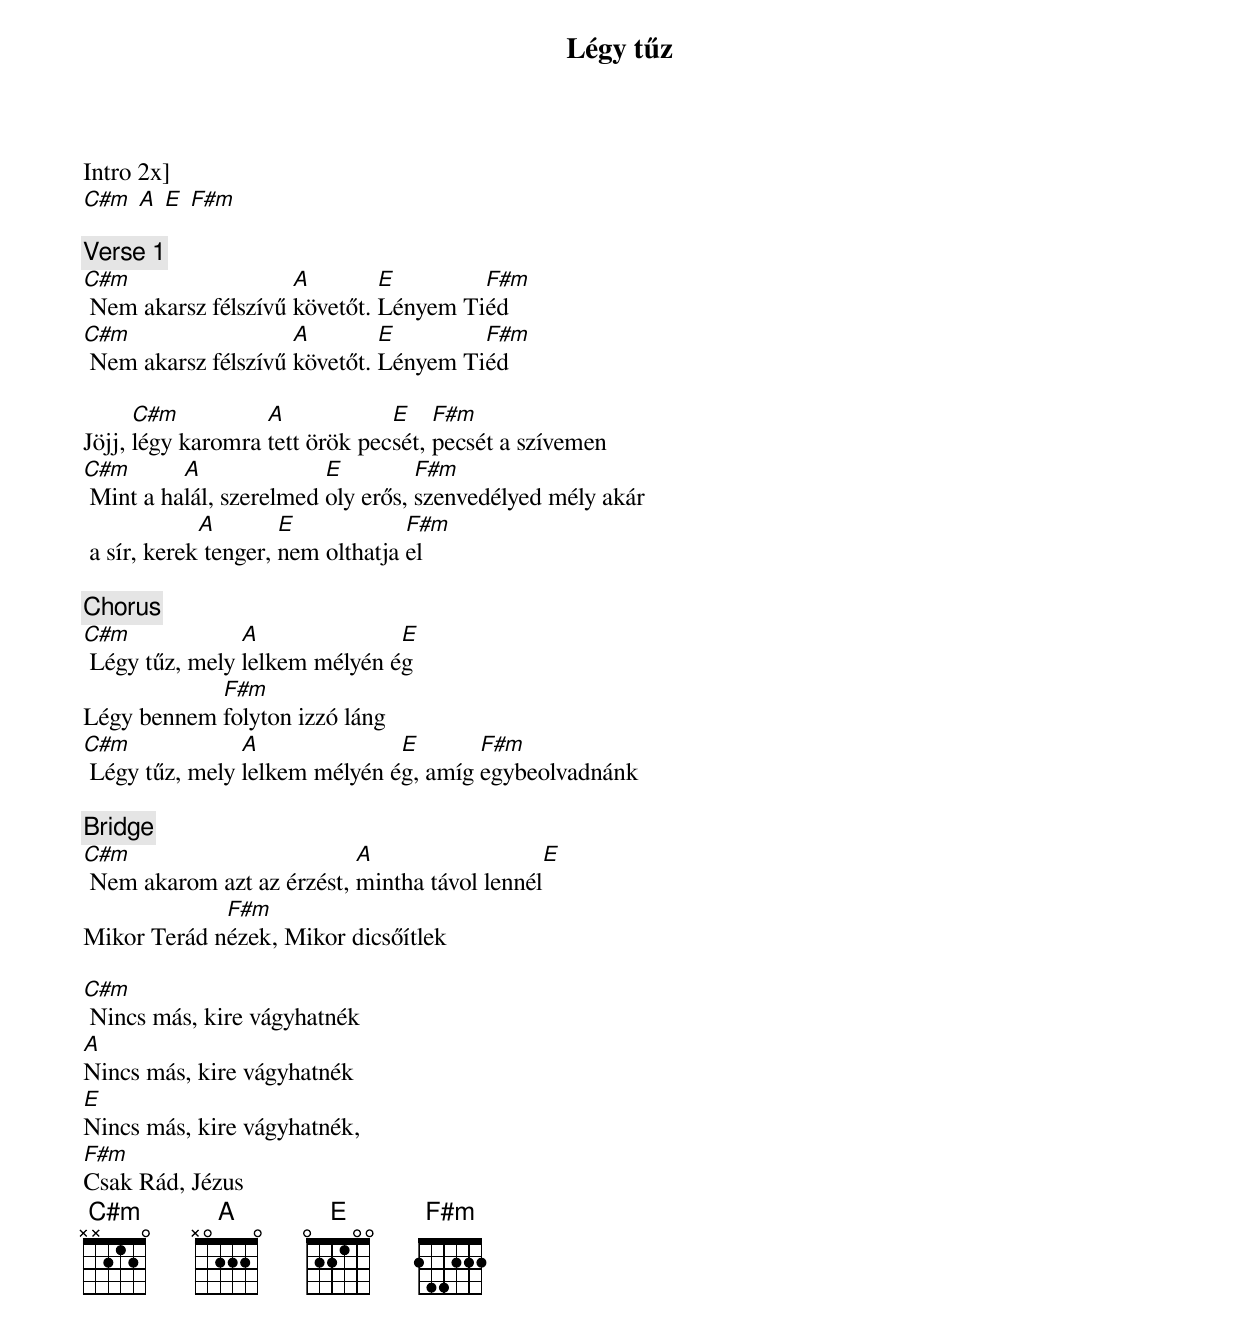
{title: Légy tűz}
{subtitle: }

Intro 2x]
[C#m] [A] [E] [F#m]

{c: Verse 1}
[C#m] Nem akarsz félszívű [A]követőt. [E]Lényem Ti[F#m]éd
[C#m] Nem akarsz félszívű [A]követőt. [E]Lényem Ti[F#m]éd

Jöjj, [C#m]légy karomra [A]tett örök pec[E]sét, [F#m]pecsét a szívemen
[C#m] Mint a ha[A]lál, szerelmed [E]oly erős, [F#m]szenvedélyed mély akár
 a sír, kerek[A] tenger, [E]nem olthatja [F#m]el

{c: Chorus}
[C#m] Légy tűz, mely [A]lelkem mélyén é[E]g
Légy bennem [F#m]folyton izzó láng
[C#m] Légy tűz, mely [A]lelkem mélyén é[E]g, amíg [F#m]egybeolvadnánk

{c: Bridge}
[C#m] Nem akarom azt az érzést, [A]mintha távol lennél[E]
Mikor Terád n[F#m]ézek, Mikor dicsőítlek

[C#m] Nincs más, kire vágyhatnék
[A]Nincs más, kire vágyhatnék
[E]Nincs más, kire vágyhatnék,
[F#m]Csak Rád, Jézus
